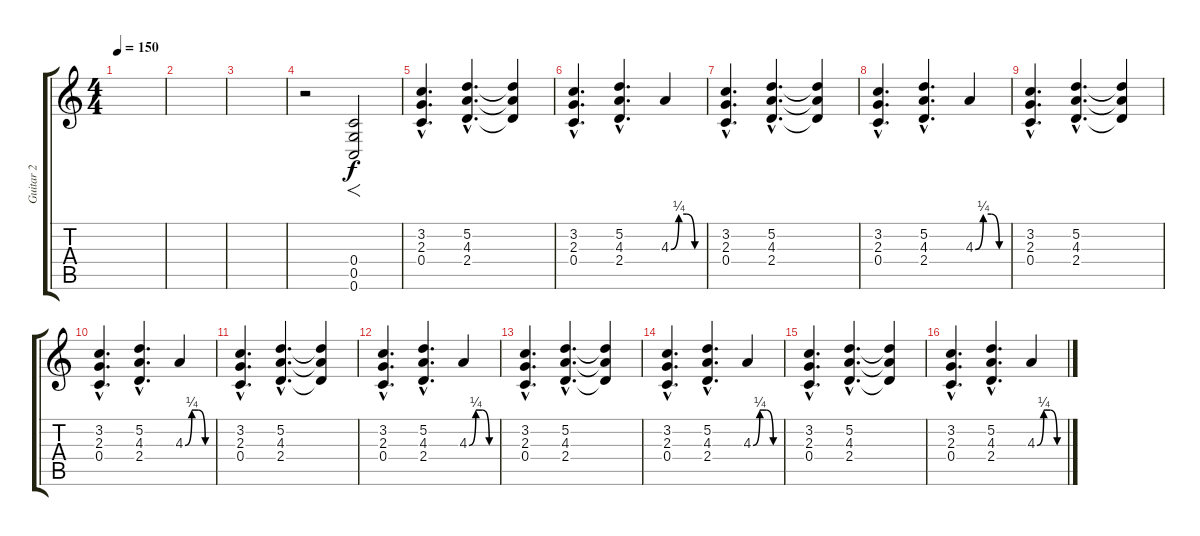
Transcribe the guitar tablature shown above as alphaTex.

\track ("Guitar 2" "Guitar 2") {instrument distortionguitar}
\staff {score tabs}
\tuning (D4 A3 F3 C3 G2 C2) {hide}
\ts (4 4)
\tempo 150
\clef g2
\ks c
|
|
|
r.2 (0.4 0.5 0.6).2{f} |
(3.2{hac} 2.3{hac} 0.4{hac}).4{d} (5.2{hac} 4.3{hac} 2.4{hac}).4{d} (5.2{t} 4.3{t} 2.4{t}).4 |
(3.2{hac} 2.3{hac} 0.4{hac}).4{d} (5.2{hac} 4.3{hac} 2.4{hac}).4{d} 4.3{be (custom 0 0 15 1 30 1 45 0 60 0)}.4 |
(3.2{hac} 2.3{hac} 0.4{hac}).4{d} (5.2{hac} 4.3{hac} 2.4{hac}).4{d} (5.2{t} 4.3{t} 2.4{t}).4 |
(3.2{hac} 2.3{hac} 0.4{hac}).4{d} (5.2{hac} 4.3{hac} 2.4{hac}).4{d} 4.3{be (custom 0 0 15 1 30 1 45 0 60 0)}.4 |
(3.2{hac} 2.3{hac} 0.4{hac}).4{d} (5.2{hac} 4.3{hac} 2.4{hac}).4{d} (5.2{t} 4.3{t} 2.4{t}).4 |
(3.2{hac} 2.3{hac} 0.4{hac}).4{d} (5.2{hac} 4.3{hac} 2.4{hac}).4{d} 4.3{be (custom 0 0 15 1 30 1 45 0 60 0)}.4 |
(3.2{hac} 2.3{hac} 0.4{hac}).4{d} (5.2{hac} 4.3{hac} 2.4{hac}).4{d} (5.2{t} 4.3{t} 2.4{t}).4 |
(3.2{hac} 2.3{hac} 0.4{hac}).4{d} (5.2{hac} 4.3{hac} 2.4{hac}).4{d} 4.3{be (custom 0 0 15 1 30 1 45 0 60 0)}.4 |
(3.2{hac} 2.3{hac} 0.4{hac}).4{d} (5.2{hac} 4.3{hac} 2.4{hac}).4{d} (5.2{t} 4.3{t} 2.4{t}).4 |
(3.2{hac} 2.3{hac} 0.4{hac}).4{d} (5.2{hac} 4.3{hac} 2.4{hac}).4{d} 4.3{be (custom 0 0 15 1 30 1 45 0 60 0)}.4 |
(3.2{hac} 2.3{hac} 0.4{hac}).4{d} (5.2{hac} 4.3{hac} 2.4{hac}).4{d} (5.2{t} 4.3{t} 2.4{t}).4 |
(3.2{hac} 2.3{hac} 0.4{hac}).4{d} (5.2{hac} 4.3{hac} 2.4{hac}).4{d} 4.3{be (custom 0 0 15 1 30 1 45 0 60 0)}.4
